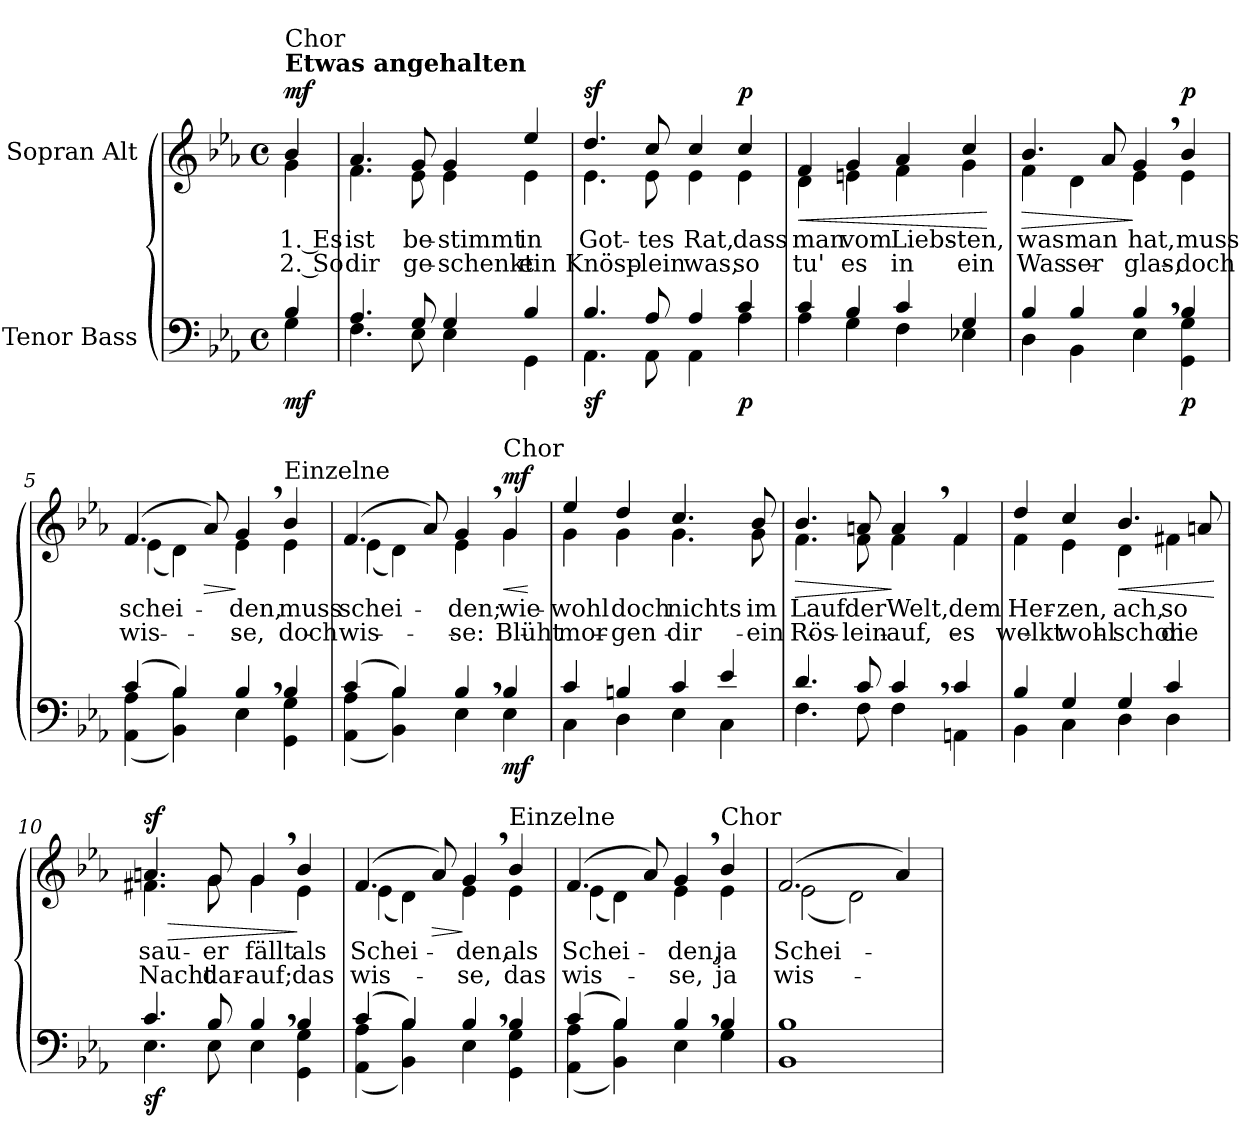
**kern	**dynam	**kern	**text	**text	**dynam
*part2	*part2	*part1	*part1	*part1	*part1
*staff2	*staff2	*staff1	*staff1	*staff1	*staff1
*I"Tenor Bass	*	*I"Sopran Alt	*	*	*
*clefF4	*	*clefG2	*	*	*
*k[b-e-a-]	*	*k[b-e-a-]	*	*	*
*M4/4	*	*M4/4	*	*	*
*met(c)	*	*met(c)	*	*	*
=	=	=	=	=	=
*^	*	*^	*	*	*
!	!	!	!LO:TX:a:B:t=Etwas angehalten	!	!	!	!
!	!	!	!LO:TX:a:t=Chor	!	!	!	!
!	!	!LO:DY:b	!	!	!LO:LY:b	!LO:LY:b	!LO:DY:b
4B-/	4G\	mf	4b-/	4g\	1. Es	2. So	mf
=1	=1	=1	=1	=1	=1	=1	=1
!	!	!	!	!	!LO:LY:b	!LO:LY:b	!
4.A-/	4.F\	.	4.a-/	4.f\	ist	dir	.
!	!	!	!	!	!LO:LY:b	!LO:LY:b	!
8G/	8E-\	.	8g/	8e-\	be-	ge-	.
!	!	!	!	!	!LO:LY:b	!LO:LY:b	!
4G/	4E-\	.	4g/	4e-\	-stimmt	-schenkt	.
!	!	!	!	!	!LO:LY:b	!LO:LY:b	!
4B-/	4GG\	.	4ee-/	4e-\	in	ein	.
=2	=2	=2	=2	=2	=2	=2	=2
!	!	!LO:DY:b	!	!	!LO:LY:b	!LO:LY:b	!LO:DY:b
4.B-/	4.AA-\	sf	4.dd/	4.e-\	Got-	Knösp-	sf
!	!	!	!	!	!LO:LY:b	!LO:LY:b	!
8A-/	8AA-\	.	8cc/	8e-\	-tes	-lein	.
!	!	!	!	!	!LO:LY:b	!LO:LY:b	!
4A-/	4AA-\	.	4cc/	4e-\	Rat,	was,	.
!	!	!LO:DY:b	!	!	!LO:LY:b	!LO:LY:b	!LO:DY:b
4c/	4A-\	p	4cc/	4e-\	dass	so	p
=3	=3	=3	=3	=3	=3	=3	=3
!	!	!	!	!	!LO:LY:b	!LO:LY:b	!LO:HP:b
4c/	4A-\	.	4f/	4d\	man	tu'	<
!	!	!	!	!	!LO:LY:b	!LO:LY:b	!
4B-/	4G\	.	4g/	4en\	vom	es	.
!	!	!	!	!	!LO:LY:b	!LO:LY:b	!
4c/	4F\	.	4a-/	4f\	Liebs-	in	.
!	!	!	!	!	!LO:LY:b	!LO:LY:b	!
4G/	4E-X\	.	4cc/	4g\	-ten,	ein	.
*v	*v	*	*	*	*	*	*
*	*	*v	*v	*	*	*
.	.	.	.	.	[
!!LO:LB:g=z
=4	=4	=4	=4	=4	=4
*^	*	*	*	*	*
!	!	!	!	!LO:LY:b	!LO:LY:b	!LO:HP:b
*	*	*	*^	*	*	*
4B-/	4D\	.	4.b-/	4f\	was	Was-	>
!	!	!	!	!	!LO:LY:b	!LO:LY:b	!
4B-/	4BB-\	.	.	4d\	man	-ser-	.
.	.	.	8a-/	.	.	.	.
!	!	!	!	!	!LO:LY:b	!LO:LY:b	!
4B-,/	4E-\	.	4g,/	4e-\	hat,	-glas,	]
!	!	!LO:DY:b	!	!	!LO:LY:b	!LO:LY:b	!LO:DY:b
4B-/	4GG\ 4G\	p	4b-/	4e-\	muss	doch	p
=5	=5	=5	=5	=5	=5	=5	=5
!	!	!	!	!	!LO:LY:b	!LO:LY:b	!
(>4c/	(<4AA-\ 4A-\	.	(>4.f/	(<4e-\	schei-	wis-	.
4B-/)	4BB-\ 4B-\)	.	.	4d\)	.	.	.
!	!	!	!	!	!	!	!LO:HP:b
.	.	.	8a-/)	.	.	.	>
!	!	!	!	!	!LO:LY:b	!LO:LY:b	!
4B-,/	4E-\	.	4g,/	4e-\	-den,	-se,	]
!	!	!	!LO:TX:a:t=Einzelne	!	!	!	!
!	!	!	!	!	!LO:LY:b	!LO:LY:b	!
4B-/	4GG\ 4G\	.	4b-/	4e-\	muss	doch	.
=6	=6	=6	=6	=6	=6	=6	=6
!	!	!	!	!	!LO:LY:b	!LO:LY:b	!
(>4c/	(<4AA-\ 4A-\	.	(>4.f/	(<4e-\	schei-	wis-	.
4B-/)	4BB-\ 4B-\)	.	.	4d\)	.	.	.
.	.	.	8a-/)	.	.	.	.
!	!	!	!	!	!LO:LY:b	!LO:LY:b	!
4B-,/	4E-\	.	4g,/	4e-\	-den;	-se:	.
!	!	!	!LO:TX:a:t=Chor	!	!	!	!
!	!	!LO:DY:b	!	!	!LO:LY:b	!LO:LY:b	!LO:HP:b
!	!	!	!	!	!	!	!LO:DY:n=1:b
4B-/	4E-\	mf	4g/	4g\	wie-	Blüht	< mf
*v	*v	*	*	*	*	*	*
*	*	*v	*v	*	*	*
.	.	.	.	.	[
!!LO:LB:g=z
=7	=7	=7	=7	=7	=7
*^	*	*^	*	*	*
!	!	!	!	!	!LO:LY:b	!LO:LY:b	!
4c/	4C\	.	4ee-/	4g\	-wohl	mor-	.
!	!	!	!	!	!LO:LY:b	!LO:LY:b	!
4Bn/	4D\	.	4dd/	4g\	doch	-gen	.
!	!	!	!	!	!LO:LY:b	!LO:LY:b	!
4c/	4E-\	.	4.cc/	4.g\	nichts	dir	.
4e-/	4C\	.	.	.	.	.	.
!	!	!	!	!	!LO:LY:b	!LO:LY:b	!
.	.	.	8b-/	8g\	im	ein	.
=8	=8	=8	=8	=8	=8	=8	=8
!	!	!	!	!	!LO:LY:b	!LO:LY:b	!LO:HP:b
4.d/	4.F\	.	4.b-/	4.f\	Lauf	Rös-	>
!	!	!	!	!	!LO:LY:b	!LO:LY:b	!
8c/	8F\	.	8an/	8f\	der	-lein	.
!	!	!	!	!	!LO:LY:b	!LO:LY:b	!
4c,/	4F\	.	4a,/	4f\	Welt,	auf,	]
!	!	!	!	!	!LO:LY:b	!LO:LY:b	!
4c/	4AAn\	.	4f/	4f\	dem	es	.
=9	=9	=9	=9	=9	=9	=9	=9
!	!	!	!	!	!LO:LY:b	!LO:LY:b	!
4B-/	4BB-\	.	4dd/	4f\	Her-	welkt	.
!	!	!	!	!	!LO:LY:b	!LO:LY:b	!
4G/	4C\	.	4cc/	4e-\	-zen,	wohl	.
!	!	!	!	!	!LO:LY:b	!LO:LY:b	!LO:HP:b
4G/	4D\	.	4.b-/	4d\	ach,	schon	<
!	!	!	!	!	!LO:LY:b	!LO:LY:b	!
4c/	4D\	.	.	4f#X\	so	die	.
.	.	.	8an/	.	.	.	.
*v	*v	*	*	*	*	*	*
*	*	*v	*v	*	*	*
.	.	.	.	.	[
!!LO:LB:g=z
=10	=10	=10	=10	=10	=10
*^	*	*	*	*	*
!	!	!LO:DY:b	!	!LO:LY:b	!LO:LY:b	!LO:HP:b
*	*	*	*^	*	*	*
!	!	!	!	!	!	!	!LO:DY:n=1:b
4.c/	4.E-\	sf	4.an/	4.f#X\	sau-	Nacht	> sf
!	!	!	!	!	!LO:LY:b	!LO:LY:b	!
8B-/	8E-\	.	8g/	8g\	-er	dar-	.
!	!	!	!	!	!LO:LY:b	!LO:LY:b	!
4B-,/	4E-\	.	4g,/	4g\	fällt	-auf;	.
!	!	!	!	!	!LO:LY:b	!LO:LY:b	!
4B-/	4GG\ 4G\	.	4b-/	4e-\	als	das	]
=11	=11	=11	=11	=11	=11	=11	=11
!	!	!	!	!	!LO:LY:b	!LO:LY:b	!
(>4c/	(<4AA-\ 4A-\	.	(>4.f/	(<4e-\	Schei-	wis-	.
4B-/)	4BB-\ 4B-\)	.	.	4d\)	.	.	.
!	!	!	!	!	!	!	!LO:HP:b
.	.	.	8a-/)	.	.	.	>
!	!	!	!	!	!LO:LY:b	!LO:LY:b	!
4B-,/	4E-\	.	4g,/	4e-\	-den,	-se,	]
!	!	!	!LO:TX:a:t=Einzelne	!	!	!	!
!	!	!	!	!	!LO:LY:b	!LO:LY:b	!
4B-/	4GG\ 4G\	.	4b-/	4e-\	als	das	.
=12	=12	=12	=12	=12	=12	=12	=12
!	!	!	!	!	!LO:LY:b	!LO:LY:b	!
(>4c/	(<4AA-\ 4A-\	.	(>4.f/	(<4e-\	Schei-	wis-	.
4B-/)	4BB-\ 4B-\)	.	.	4d\)	.	.	.
.	.	.	8a-/)	.	.	.	.
!	!	!	!	!	!LO:LY:b	!LO:LY:b	!
4B-,/	4E-\	.	4g,/	4e-\	-den,	-se,	.
!	!	!	!LO:TX:a:t=Chor	!	!	!	!
!	!	!	!	!	!LO:LY:b	!LO:LY:b	!
4B-/	4G\	.	4b-/	4e-\	ja	ja	.
=13	=13	=13	=13	=13	=13	=13	=13
!	!	!	!	!	!LO:LY:b	!LO:LY:b	!
1B-	1BB-	.	(>2.f/	(<2e-\	Schei-	wis-	.
.	.	.	.	2d\)	.	.	.
.	.	.	4a-/)	.	.	.	.
*v	*v	*	*	*	*	*	*
*	*	*v	*v	*	*	*
=	=	=	=	=	=
*-	*-	*-	*-	*-	*-
